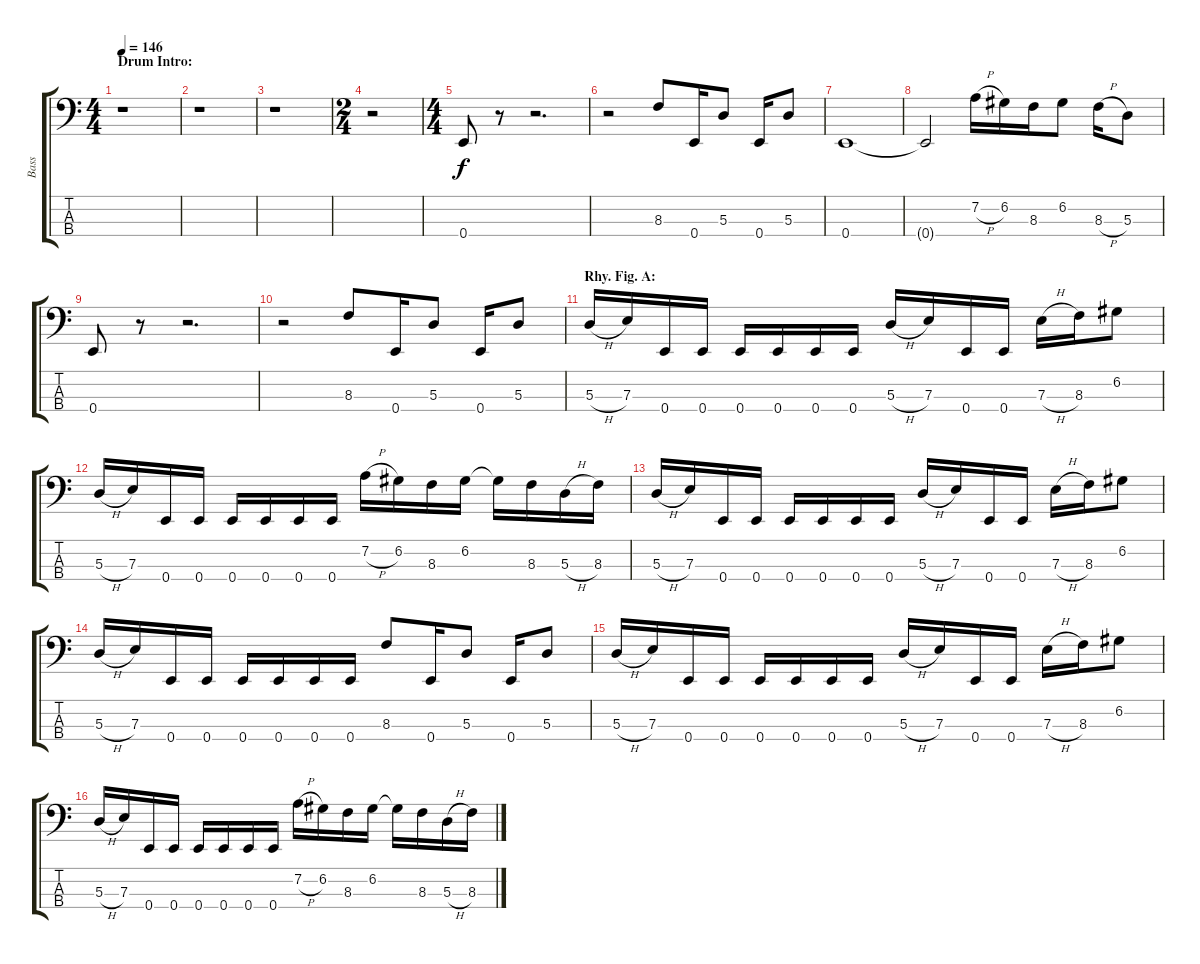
\track ("Bass" "Bass") {instrument electricbasspick}
\staff {score tabs}
\tuning (G2 D2 A1 E1) {hide}
\ts (4 4)
\section ("" "Drum Intro:")
\tempo 146
\clef f4
\ks c
r.1{dy f instrument electricbasspick} |
r.1 |
r.1 |
\ts (2 4)
r.2 |
\ts (4 4)
0.4.8 r.8 r.2{d} |
r.2 8.3.8 0.4.16 5.3.8 0.4.16 5.3.8 |
0.4.1 |
0.4{t}.2 7.2{h}.16 6.2.16 8.3.16 6.2.8 8.3{h}.16 5.3.8 |
0.4.8 r.8 r.2{d} |
r.2 8.3.8 0.4.16 5.3.8 0.4.16 5.3.8 |
\section ("" "Rhy. Fig. A:")
5.3{h}.16 7.3.16 0.4.16 0.4.16 0.4.16 0.4.16 0.4.16 0.4.16 5.3{h}.16 7.3.16 0.4.16 0.4.16 7.3{h}.16 8.3.16 6.2.8 |
5.3{h}.16 7.3.16 0.4.16 0.4.16 0.4.16 0.4.16 0.4.16 0.4.16 7.2{h}.16 6.2.16 8.3.16 6.2.16 6.2{t}.16 8.3.16 5.3{h}.16 8.3.16 |
5.3{h}.16 7.3.16 0.4.16 0.4.16 0.4.16 0.4.16 0.4.16 0.4.16 5.3{h}.16 7.3.16 0.4.16 0.4.16 7.3{h}.16 8.3.16 6.2.8 |
5.3{h}.16 7.3.16 0.4.16 0.4.16 0.4.16 0.4.16 0.4.16 0.4.16 8.3.8 0.4.16 5.3.8 0.4.16 5.3.8 |
5.3{h}.16 7.3.16 0.4.16 0.4.16 0.4.16 0.4.16 0.4.16 0.4.16 5.3{h}.16 7.3.16 0.4.16 0.4.16 7.3{h}.16 8.3.16 6.2.8 |
5.3{h}.16 7.3.16 0.4.16 0.4.16 0.4.16 0.4.16 0.4.16 0.4.16 7.2{h}.16 6.2.16 8.3.16 6.2.16 6.2{t}.16 8.3.16 5.3{h}.16 8.3.16
